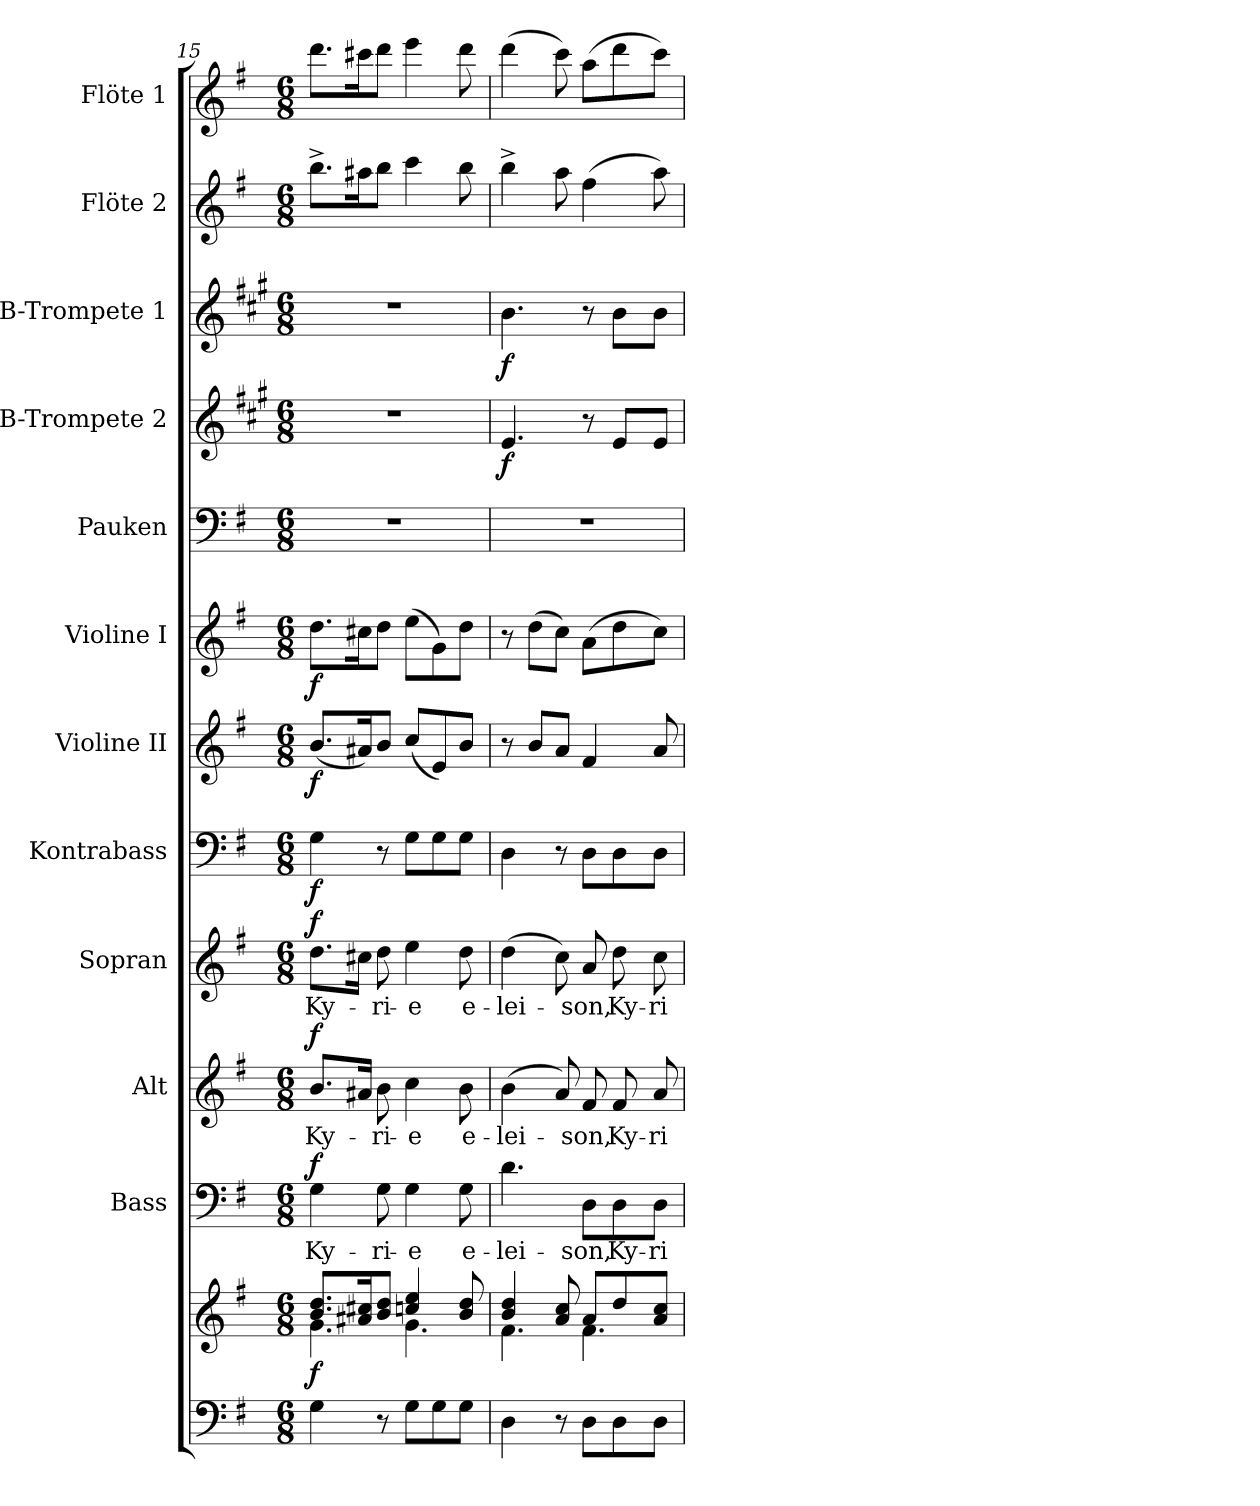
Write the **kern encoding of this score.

**kern	**kern	**dynam	**kern	**text	**dynam	**kern	**text	**dynam	**kern	**text	**dynam	**kern	**dynam	**kern	**dynam	**kern	**dynam	**kern	**kern	**dynam	**kern	**dynam	**kern	**kern
*part12	*part12	*part12	*part11	*part11	*part11	*part10	*part10	*part10	*part9	*part9	*part9	*part8	*part8	*part7	*part7	*part6	*part6	*part5	*part4	*part4	*part3	*part3	*part2	*part1
*staff13	*staff12	*staff12/13	*staff11	*staff11	*staff11	*staff10	*staff10	*staff10	*staff9	*staff9	*staff9	*staff8	*staff8	*staff7	*staff7	*staff6	*staff6	*staff5	*staff4	*staff4	*staff3	*staff3	*staff2	*staff1
*	*	*	*I"Bass	*	*	*I"Alt	*	*	*I"Sopran	*	*	*I"Kontrabass	*	*I"Violine II	*	*I"Violine I	*	*I"Pauken	*I"B-Trompete 2	*	*I"B-Trompete 1	*	*I"Flöte 2	*I"Flöte 1
*	*	*	*I'B.	*	*	*I'A.	*	*	*I'S.	*	*	*I'Kb.	*	*I'Vl. II	*	*I'Vl. I	*	*I'Pk.	*I'B Trp. 2	*	*I'B Trp. 1	*	*I'Fl. 2	*I'Fl. 1
*clefF4	*clefG2	*	*clefF4	*	*	*clefG2	*	*	*clefG2	*	*	*clefF4	*	*clefG2	*	*clefG2	*	*clefF4	*clefG2	*	*clefG2	*	*clefG2	*clefG2
*	*	*	*	*	*	*	*	*	*	*	*	*ITrd7c12	*	*	*	*	*	*	*ITrd1c2	*	*ITrd1c2	*	*	*
*k[f#]	*k[f#]	*	*k[f#]	*	*	*k[f#]	*	*	*k[f#]	*	*	*k[f#]	*	*k[f#]	*	*k[f#]	*	*k[f#]	*k[f#]	*	*k[f#]	*	*k[f#]	*k[f#]
*G:	*G:	*	*G:	*	*	*G:	*	*	*G:	*	*	*G:	*	*G:	*	*G:	*	*G:	*G:	*	*G:	*	*G:	*G:
*M6/8	*M6/8	*	*M6/8	*	*	*M6/8	*	*	*M6/8	*	*	*M6/8	*	*M6/8	*	*M6/8	*	*M6/8	*M6/8	*	*M6/8	*	*M6/8	*M6/8
=15	=15	=15	=15	=15	=15	=15	=15	=15	=15	=15	=15	=15	=15	=15	=15	=15	=15	=15	=15	=15	=15	=15	=15	=15
*	*^	*	*	*	*	*	*	*	*	*	*	*	*	*	*	*	*	*	*	*	*	*	*	*
!	!	!	!LO:DY:b	!	!LO:LY:b	!LO:DY:a	!	!LO:LY:b	!LO:DY:a	!	!LO:LY:b	!LO:DY:a	!	!LO:DY:b	!	!LO:DY:b	!	!LO:DY:b	!	!	!	!	!	!	!
4G\	8.b/ 8.dd/L	4.g\	f	4G\	Ky-	f	8.b/L	Ky-	f	8.dd\L	Ky-	f	4GG\	f	(<8.b/L	f	8.dd\L	f	2.r	2.r	.	2.r	.	8.bb^>\L	8.ddd\L
.	16a#X/ 16cc#X/k	.	.	.	.	.	16a#X/Jk	.	.	16cc#X\Jk	.	.	.	.	16a#X/k)	.	16cc#X\k	.	.	.	.	.	.	16aa#X\k	16ccc#X\k
!	!	!	!	!	!LO:LY:b	!	!	!LO:LY:b	!	!	!LO:LY:b	!	!	!	!	!	!	!	!	!	!	!	!	!	!
8r	8b/ 8dd/J	.	.	8G\	-ri-	.	8b\	-ri-	.	8dd\	-ri-	.	8r	.	8b/J	.	8dd\J	.	.	.	.	.	.	8bb\J	8ddd\J
!	!	!	!	!	!LO:LY:b	!	!	!LO:LY:b	!	!	!LO:LY:b	!	!	!	!	!	!	!	!	!	!	!	!	!	!
8G\L	4ccn/ 4ee/	4.g\	.	4G\	-e	.	4cc\	-e	.	4ee\	-e	.	8GG\L	.	(<8cc/L	.	(>8ee\L	.	.	.	.	.	.	4ccc\	4eee\
8G\	.	.	.	.	.	.	.	.	.	.	.	.	8GG\	.	8e/)	.	8g\)	.	.	.	.	.	.	.	.
!	!	!	!	!	!LO:LY:b	!	!	!LO:LY:b	!	!	!LO:LY:b	!	!	!	!	!	!	!	!	!	!	!	!	!	!
8G\J	8b/ 8dd/	.	.	8G\	e-	.	8b\	e-	.	8dd\	e-	.	8GG\J	.	8b/J	.	8dd\J	.	.	.	.	.	.	8bb\	8ddd\
!!LO:PB:g=z
=16	=16	=16	=16	=16	=16	=16	=16	=16	=16	=16	=16	=16	=16	=16	=16	=16	=16	=16	=16	=16	=16	=16	=16	=16	=16
!	!	!	!	!	!LO:LY:b	!	!	!LO:LY:b	!	!	!LO:LY:b	!	!	!	!	!	!	!	!	!	!LO:DY:b	!	!LO:DY:b	!	!
4D\	4b/ 4dd/	4.f#\	.	4.d\	-lei-	.	(>4b\	-lei-	.	(>4dd\	-lei-	.	4DD\	.	8r	.	8r	.	2.r	4.d/	f	4.a\	f	4bb^>\	(>4ddd\
.	.	.	.	.	.	.	.	.	.	.	.	.	.	.	8b/L	.	(>8dd\L	.	.	.	.	.	.	.	.
8r	8a/ 8cc/	.	.	.	.	.	8a/)	.	.	8cc\)	.	.	8r	.	8a/J	.	8cc\J)	.	.	.	.	.	.	8aa\	8ccc\)
!	!	!	!	!	!LO:LY:b	!	!	!LO:LY:b	!	!	!LO:LY:b	!	!	!	!	!	!	!	!	!	!	!	!	!	!
8D\L	8a/L	4.f#\	.	8D\L	-son,	.	8f#/	-son,	.	8a/	-son,	.	8DD\L	.	4f#/	.	(>8a\L	.	.	8r	.	8r	.	(>4ff#\	(>8aa\L
!	!	!	!	!	!LO:LY:b	!	!	!LO:LY:b	!	!	!LO:LY:b	!	!	!	!	!	!	!	!	!	!	!	!	!	!
8D\	8dd/	.	.	8D\	Ky-	.	8f#/	Ky-	.	8dd\	Ky-	.	8DD\	.	.	.	8dd\	.	.	8d/L	.	8a\L	.	.	8ddd\
!	!	!	!	!	!LO:LY:b	!	!	!LO:LY:b	!	!	!LO:LY:b	!	!	!	!	!	!	!	!	!	!	!	!	!	!
8D\J	8a/ 8cc/J	.	.	8D\J	-ri-	.	8a/	-ri-	.	8cc\	-ri-	.	8DD\J	.	8a/	.	8cc\J)	.	.	8d/J	.	8a\J	.	8aa\)	8ccc\J)
*	*v	*v	*	*	*	*	*	*	*	*	*	*	*	*	*	*	*	*	*	*	*	*	*	*	*
=	=	=	=	=	=	=	=	=	=	=	=	=	=	=	=	=	=	=	=	=	=	=	=	=
*-	*-	*-	*-	*-	*-	*-	*-	*-	*-	*-	*-	*-	*-	*-	*-	*-	*-	*-	*-	*-	*-	*-	*-	*-
